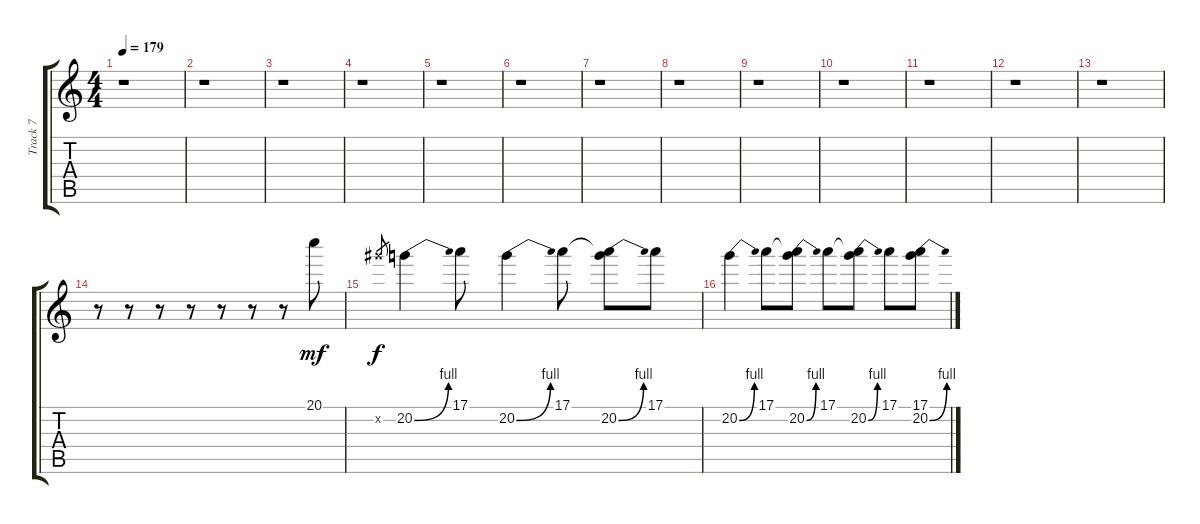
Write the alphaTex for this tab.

\track ("Track 7" "Track 7") {instrument overdrivenguitar}
\staff {score tabs}
\tuning (E4 B3 G3 D3 A2 E2) {hide}
\ts (4 4)
\tempo 179
\clef g2
\ks c
r.1{dy f} |
r.1 |
r.1 |
r.1 |
r.1 |
r.1 |
r.1 |
r.1 |
r.1 |
r.1 |
r.1 |
r.1 |
r.1 |
r.8 r.8 r.8 r.8 r.8 r.8 r.8 20.1.8{dy mf} |
21.2{x}.8{gr dy f} 20.2{be (bend 0 0 60 4)}.4 17.1.8 20.2{be (bend 0 0 60 4)}.4 17.1.8 (17.1{t} 20.2{be (bend 0 0 60 4)}).8 17.1.8 |
20.2{be (bend 0 0 60 4)}.4 17.1.8 (17.1{t} 20.2{be (bend 0 0 60 4)}).8 17.1.8 (17.1{t} 20.2{be (bend 0 0 60 4)}).8 17.1.8 (17.1 20.2{be (bend 0 0 60 4)}).8
